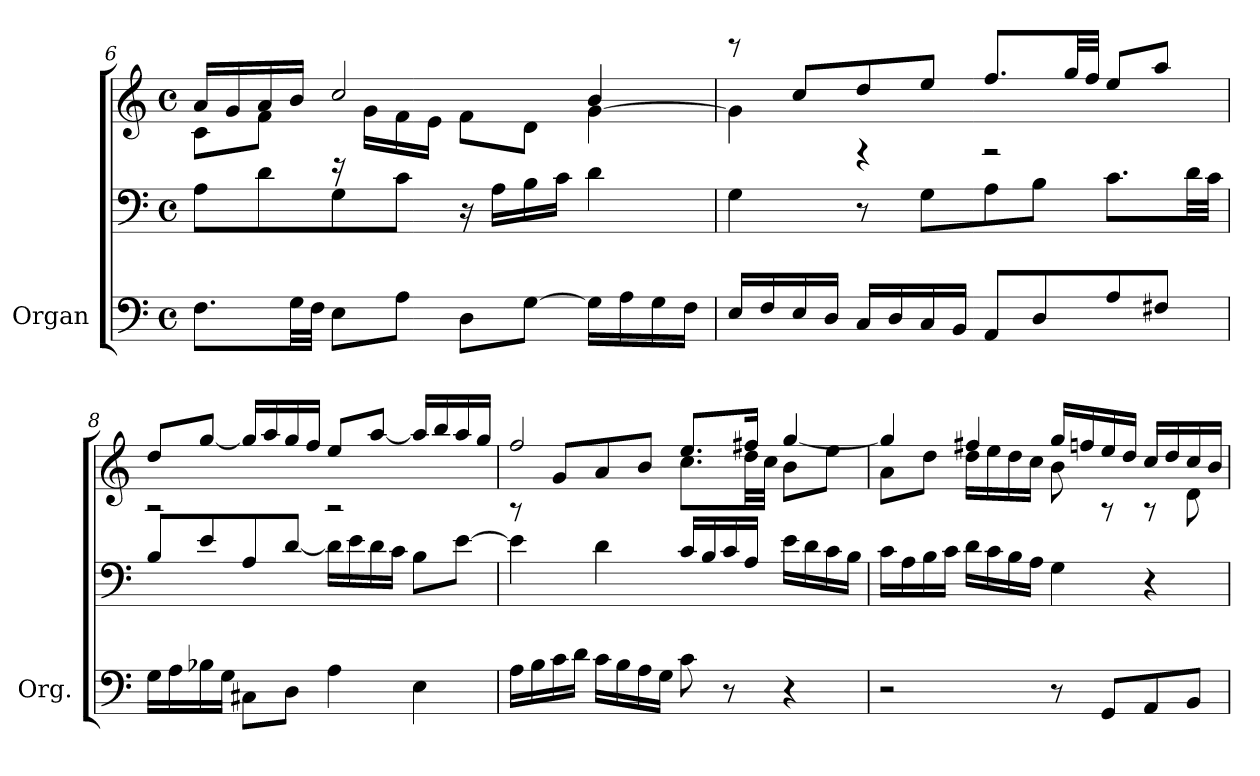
**kern	**kern	**kern
*part1	*part1	*part1
*staff3	*staff2	*staff1
*I"Organ	*	*
*I'Org.	*	*
*clefF4	*clefF4	*clefG2
*k[]	*k[]	*k[]
*M4/4	*M4/4	*M4/4
*met(c)	*met(c)	*met(c)
=6	=6	=6
*	*	*^
8.F\L	8A\L	8c\L	16a/LL
.	.	.	16g/
.	8d\	8f\J	16a/
32G\LL	.	.	16b/JJ
32F\JJJ	.	.	.
8E\L	8G\	16rD	2cc/
.	.	16g\LL	.
8A\J	8c\J	16f\	.
.	.	16e\JJ	.
8D\L	16r	8f\L	.
.	16A\LL	.	.
[8G\J	16B\	8d\J	.
.	16c\JJ	.	.
16G\LL]	4d\	[4g\	4b/
16A\	.	.	.
16G\	.	.	.
16F\JJ	.	.	.
!!LO:LB:g=z	!!
=7	=7	=7	=7
16E/LL	4G\	4g\]	8reee
16F/	.	.	.
16E/	.	.	8cc/L
16D/JJ	.	.	.
16C/LL	8r	4rF	8dd/
16D/	.	.	.
16C/	8G\L	.	8ee/J
16BB/JJ	.	.	.
8AA/L	8A\	2rF	8.ff/L
8D/	8B\J	.	.
.	.	.	32gg/LL
.	.	.	32ff/JJJ
8A/	8.c\L	.	8ee/L
8F#X/J	.	.	8aa/J
.	32d\LL	.	.
.	32c\JJJ	.	.
=8	=8	=8	=8
16G\LL	8B/L	2rA	8dd/L
16A\	.	.	.
16B-X\	8e/	.	[8gg/J
16G\JJ	.	.	.
8C#X\L	8A/	.	16gg/LL]
.	.	.	16aa/
8D\J	[8d/J	.	16gg/
.	.	.	16ff/JJ
4A\	16d\LL]	2rA	8ee/L
.	16e\	.	.
.	16d\	.	[8aa/J
.	16c\JJ	.	.
4E\	8B\L	.	16aa/LL]
.	.	.	16bb/
.	[8e\J	.	16aa/
.	.	.	16gg/JJ
=9	=9	=9	=9
16A\LL	4e\]	8rA	2ff/
16B\	.	.	.
16c\	.	8g/L	.
16d\JJ	.	.	.
16c\LL	4d\	8a/	.
16B\	.	.	.
16A\	.	8b/J	.
16G\JJ	.	.	.
8c\	16c/LL	8.cc\L	8.ee/L
.	16B/	.	.
8r	16c/	.	.
.	16A/JJ	32dd\LL	16ff#X/Jk
.	.	32cc\JJJ	.
4r	16e\LL	8b\L	[4gg/
.	16d\	.	.
.	16c\	8ee\J	.
.	16B\JJ	.	.
!!LO:LB:g=z	!!
=10	=10	=10	=10
2r	16c\LL	8a\L	4gg/]
.	16A\	.	.
.	16B\	8dd\J	.
.	16c\JJ	.	.
.	16d\LL	16dd\LL	4ff#X/
.	16c\	16ee\	.
.	16B\	16dd\	.
.	16A\JJ	16cc\JJ	.
8r	4G\	8b\	16gg/LL
.	.	.	16ffn/
8GG/L	.	8rA	16ee/
.	.	.	16dd/JJ
8AA/	4r	8rA	16cc/LL
.	.	.	16dd/
8BB/J	.	8d\	16cc/
.	.	.	16b/JJ
*	*	*v	*v
=	=	=
*-	*-	*-
